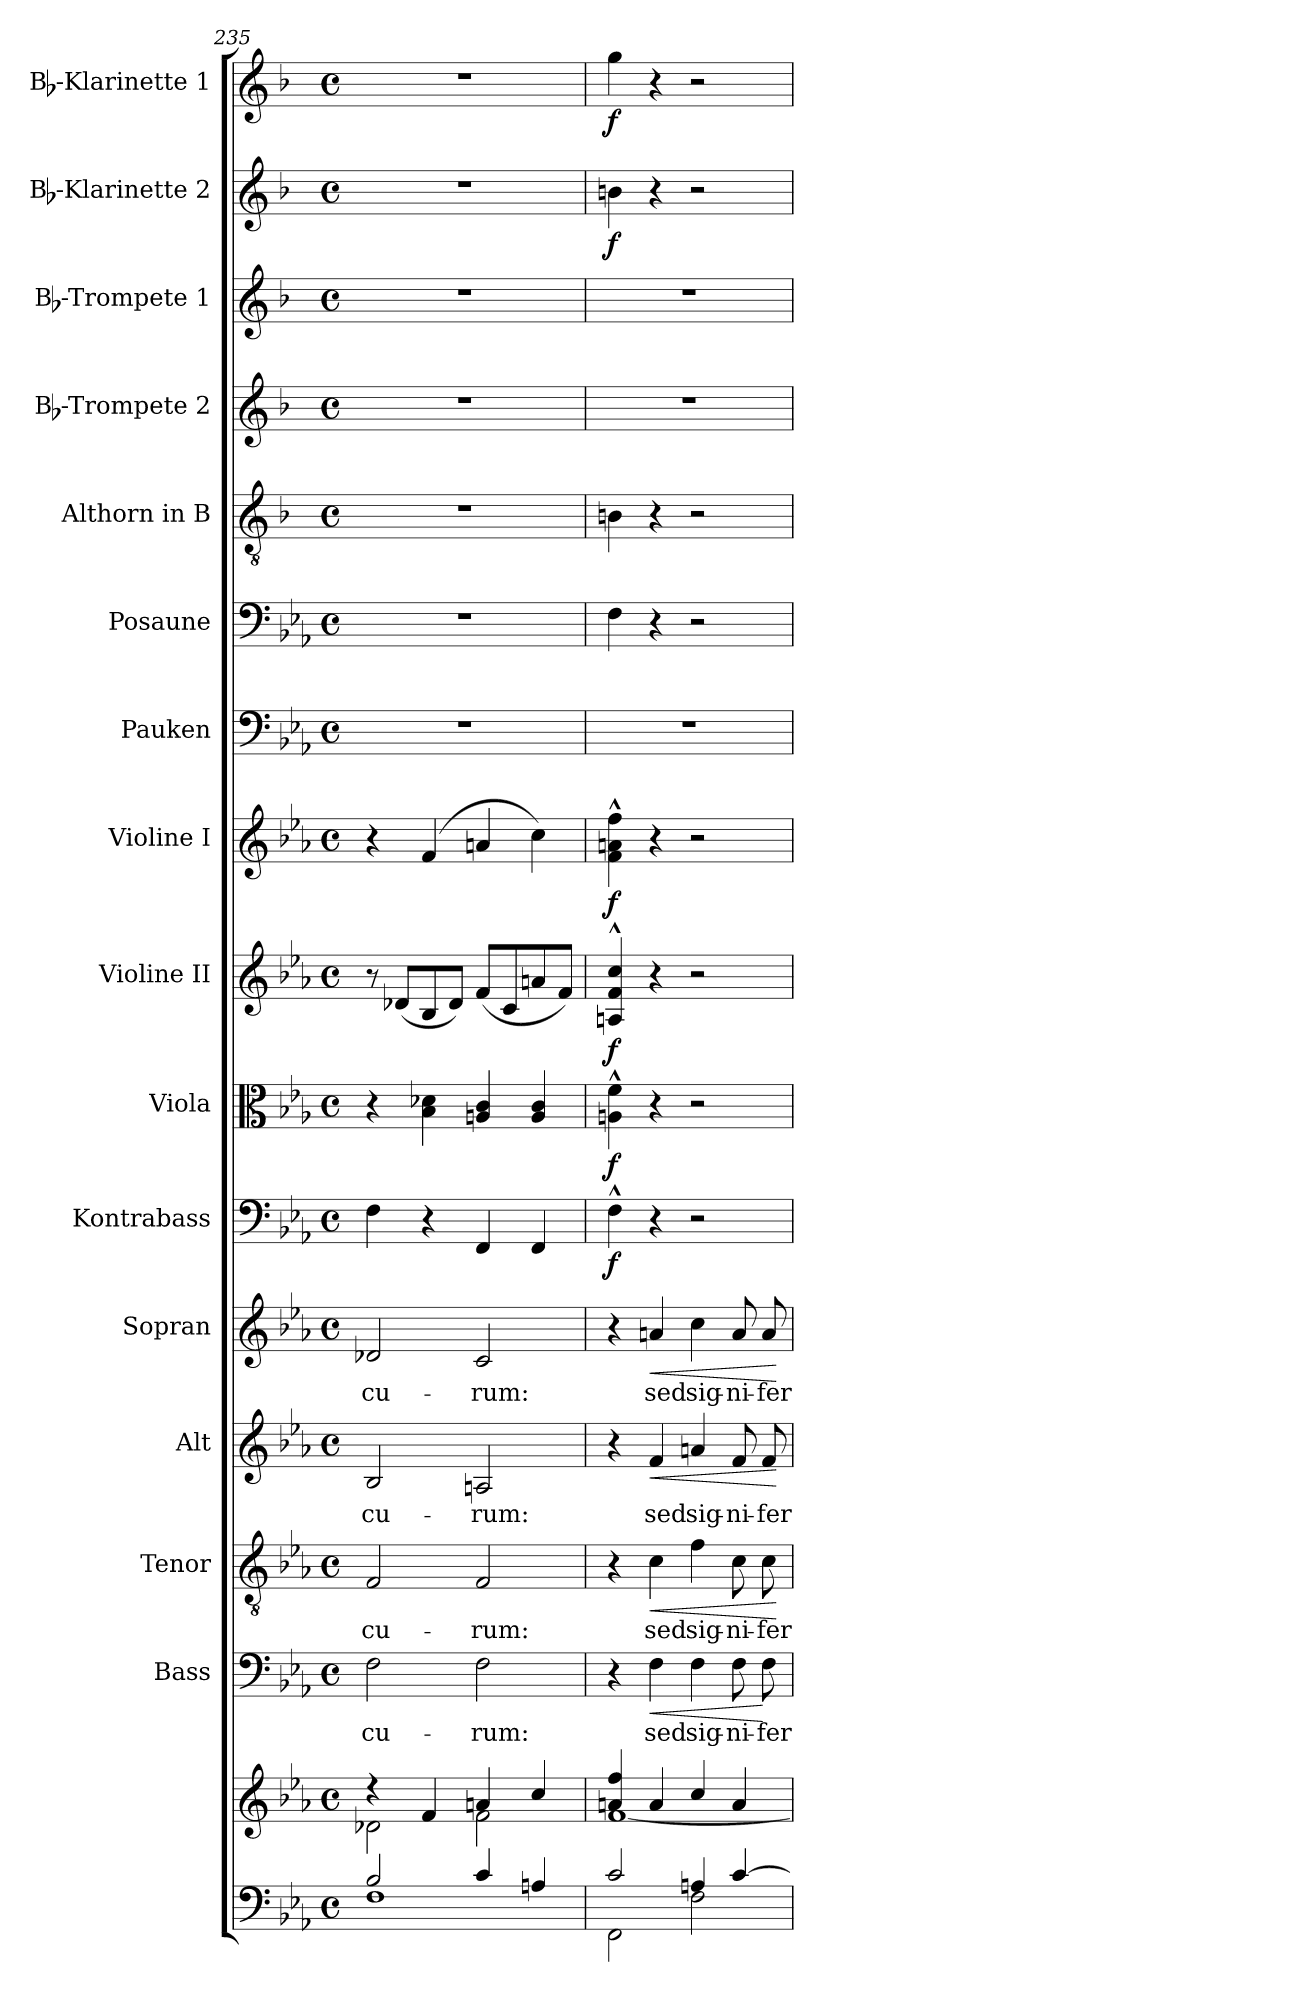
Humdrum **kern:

**kern	**kern	**kern	**text	**dynam	**kern	**text	**dynam	**kern	**text	**dynam	**kern	**text	**dynam	**kern	**dynam	**kern	**dynam	**kern	**dynam	**kern	**dynam	**kern	**kern	**kern	**kern	**kern	**kern	**dynam	**kern	**dynam
*part16	*part16	*part15	*part15	*part15	*part14	*part14	*part14	*part13	*part13	*part13	*part12	*part12	*part12	*part11	*part11	*part10	*part10	*part9	*part9	*part8	*part8	*part7	*part6	*part5	*part4	*part3	*part2	*part2	*part1	*part1
*staff17	*staff16	*staff15	*staff15	*staff15	*staff14	*staff14	*staff14	*staff13	*staff13	*staff13	*staff12	*staff12	*staff12	*staff11	*staff11	*staff10	*staff10	*staff9	*staff9	*staff8	*staff8	*staff7	*staff6	*staff5	*staff4	*staff3	*staff2	*staff2	*staff1	*staff1
*	*	*I"Bass	*	*	*I"Tenor	*	*	*I"Alt	*	*	*I"Sopran	*	*	*I"Kontrabass	*	*I"Viola	*	*I"Violine II	*	*I"Violine I	*	*I"Pauken	*I"Posaune	*I"Althorn in B	*I"Bb-Trompete 2	*I"Bb-Trompete 1	*I"Bb-Klarinette 2	*	*I"Bb-Klarinette 1	*
*	*	*I'B.	*	*	*I'T.	*	*	*I'A.	*	*	*I'S.	*	*	*I'Kb.	*	*I'Vla.	*	*I'Vl. II	*	*I'Vl. I	*	*I'Pk.	*I'Pos.	*	*I'Bb Trp. 2	*I'Bb Trp. 1	*I'Bb Kl. 2	*	*I'Bb Kl. 1	*
*clefF4	*clefG2	*clefF4	*	*	*clefGv2	*	*	*clefG2	*	*	*clefG2	*	*	*clefF4	*	*clefC3	*	*clefG2	*	*clefG2	*	*clefF4	*clefF4	*clefGv2	*clefG2	*clefG2	*clefG2	*	*clefG2	*
*	*	*	*	*	*	*	*	*	*	*	*	*	*	*ITrd7c12	*	*	*	*	*	*	*	*	*	*ITrd1c2	*ITrd1c2	*ITrd1c2	*ITrd1c2	*	*ITrd1c2	*
*k[b-e-a-]	*k[b-e-a-]	*k[b-e-a-]	*	*	*k[b-e-a-]	*	*	*k[b-e-a-]	*	*	*k[b-e-a-]	*	*	*k[b-e-a-]	*	*k[b-e-a-]	*	*k[b-e-a-]	*	*k[b-e-a-]	*	*k[b-e-a-]	*k[b-e-a-]	*k[b-e-a-]	*k[b-e-a-]	*k[b-e-a-]	*k[b-e-a-]	*	*k[b-e-a-]	*
*E-:	*E-:	*E-:	*	*	*E-:	*	*	*E-:	*	*	*E-:	*	*	*E-:	*	*E-:	*	*E-:	*	*E-:	*	*E-:	*E-:	*E-:	*E-:	*E-:	*E-:	*	*E-:	*
*M4/4	*M4/4	*M4/4	*	*	*M4/4	*	*	*M4/4	*	*	*M4/4	*	*	*M4/4	*	*M4/4	*	*M4/4	*	*M4/4	*	*M4/4	*M4/4	*M4/4	*M4/4	*M4/4	*M4/4	*	*M4/4	*
*met(c)	*met(c)	*met(c)	*	*	*met(c)	*	*	*met(c)	*	*	*met(c)	*	*	*met(c)	*	*met(c)	*	*met(c)	*	*met(c)	*	*met(c)	*met(c)	*met(c)	*met(c)	*met(c)	*met(c)	*	*met(c)	*
=235	=235	=235	=235	=235	=235	=235	=235	=235	=235	=235	=235	=235	=235	=235	=235	=235	=235	=235	=235	=235	=235	=235	=235	=235	=235	=235	=235	=235	=235	=235
*^	*^	*	*	*	*	*	*	*	*	*	*	*	*	*	*	*	*	*	*	*	*	*	*	*	*	*	*	*	*	*
!	!	!	!	!	!LO:LY:b	!	!	!LO:LY:b	!	!	!LO:LY:b	!	!	!LO:LY:b	!	!	!	!	!	!	!	!	!	!	!	!	!	!	!	!	!	!
2B-/	1F	4r	2d-X\	2F\	-cu-	.	2F/	-cu-	.	2B-/	-cu-	.	2d-X/	-cu-	.	4FF\	.	4r	.	8r	.	4r	.	1r	1r	1r	1r	1r	1r	.	1r	.
.	.	.	.	.	.	.	.	.	.	.	.	.	.	.	.	.	.	.	.	(<8d-X/L	.	.	.	.	.	.	.	.	.	.	.	.
.	.	4f/	.	.	.	.	.	.	.	.	.	.	.	.	.	4r	.	4B-\ 4d-X\	.	8B-/	.	(4f/	.	.	.	.	.	.	.	.	.	.
.	.	.	.	.	.	.	.	.	.	.	.	.	.	.	.	.	.	.	.	8d-/J)	.	.	.	.	.	.	.	.	.	.	.	.
!	!	!	!	!	!LO:LY:b	!	!	!LO:LY:b	!	!	!LO:LY:b	!	!	!LO:LY:b	!	!	!	!	!	!	!	!	!	!	!	!	!	!	!	!	!	!
4c/	.	4an/	2f\	2F\	-rum:	.	2F/	-rum:	.	2An/	-rum:	.	2c/	-rum:	.	4FFF/	.	4An/ 4c/	.	(<8f/L	.	4an/	.	.	.	.	.	.	.	.	.	.
.	.	.	.	.	.	.	.	.	.	.	.	.	.	.	.	.	.	.	.	8c/	.	.	.	.	.	.	.	.	.	.	.	.
4An/	.	4cc/	.	.	.	.	.	.	.	.	.	.	.	.	.	4FFF/	.	4A/ 4c/	.	8an/	.	4cc\)	.	.	.	.	.	.	.	.	.	.
.	.	.	.	.	.	.	.	.	.	.	.	.	.	.	.	.	.	.	.	8f/J)	.	.	.	.	.	.	.	.	.	.	.	.
=236	=236	=236	=236	=236	=236	=236	=236	=236	=236	=236	=236	=236	=236	=236	=236	=236	=236	=236	=236	=236	=236	=236	=236	=236	=236	=236	=236	=236	=236	=236	=236	=236
!	!	!	!	!	!	!	!	!	!	!	!	!	!	!	!	!	!LO:DY:b	!	!LO:DY:b	!	!LO:DY:b	!	!LO:DY:b	!	!	!	!	!	!	!LO:DY:b	!	!LO:DY:b
2c/	2FF\	4an/ 4ff/	[<1f	4r	.	.	4r	.	.	4r	.	.	4r	.	.	4FF^^>\	f	4An\^^> 4f\^^>	f	4An/^^> 4f/^^> 4cc/^^>	f	4f\^^> 4an\^^> 4ff\^^>	f	1r	4F\	4An\	1r	1r	4an\	f	4ff\	f
!	!	!	!	!	!LO:LY:b	!LO:HP:b	!	!LO:LY:b	!LO:HP:b	!	!LO:LY:b	!LO:HP:b	!	!LO:LY:b	!LO:HP:b	!	!	!	!	!	!	!	!	!	!	!	!	!	!	!	!	!
.	.	4a/	.	4F\	sed	<	4c\	sed	<	4f/	sed	<	4an/	sed	<	4r	.	4r	.	4r	.	4r	.	.	4r	4r	.	.	4r	.	4r	.
!	!	!	!	!	!LO:LY:b	!	!	!LO:LY:b	!	!	!LO:LY:b	!	!	!LO:LY:b	!	!	!	!	!	!	!	!	!	!	!	!	!	!	!	!	!	!
4An/	2F\	4cc/	.	4F\	sig-	.	4f\	sig-	.	4an/	sig-	.	4cc\	sig-	.	2r	.	2r	.	2r	.	2r	.	.	2r	2r	.	.	2r	.	2r	.
!	!	!	!	!	!LO:LY:b	!	!	!LO:LY:b	!	!	!LO:LY:b	!	!	!LO:LY:b	!	!	!	!	!	!	!	!	!	!	!	!	!	!	!	!	!	!
[>4c/	.	4a/	.	8F\	-ni-	.	8c\	-ni-	.	8f/	-ni-	.	8a/	-ni-	.	.	.	.	.	.	.	.	.	.	.	.	.	.	.	.	.	.
!	!	!	!	!	!LO:LY:b	!	!	!LO:LY:b	!	!	!LO:LY:b	!	!	!LO:LY:b	!	!	!	!	!	!	!	!	!	!	!	!	!	!	!	!	!	!
.	.	.	.	8F\	-fer	[	8c\	-fer	.	8f/	-fer	.	8a/	-fer	.	.	.	.	.	.	.	.	.	.	.	.	.	.	.	.	.	.
*v	*v	*	*	*	*	*	*	*	*	*	*	*	*	*	*	*	*	*	*	*	*	*	*	*	*	*	*	*	*	*	*	*
*	*v	*v	*	*	*	*	*	*	*	*	*	*	*	*	*	*	*	*	*	*	*	*	*	*	*	*	*	*	*	*	*
.	.	.	.	.	.	.	[	.	.	[	.	.	[	.	.	.	.	.	.	.	.	.	.	.	.	.	.	.	.	.
=	=	=	=	=	=	=	=	=	=	=	=	=	=	=	=	=	=	=	=	=	=	=	=	=	=	=	=	=	=	=
*-	*-	*-	*-	*-	*-	*-	*-	*-	*-	*-	*-	*-	*-	*-	*-	*-	*-	*-	*-	*-	*-	*-	*-	*-	*-	*-	*-	*-	*-	*-
